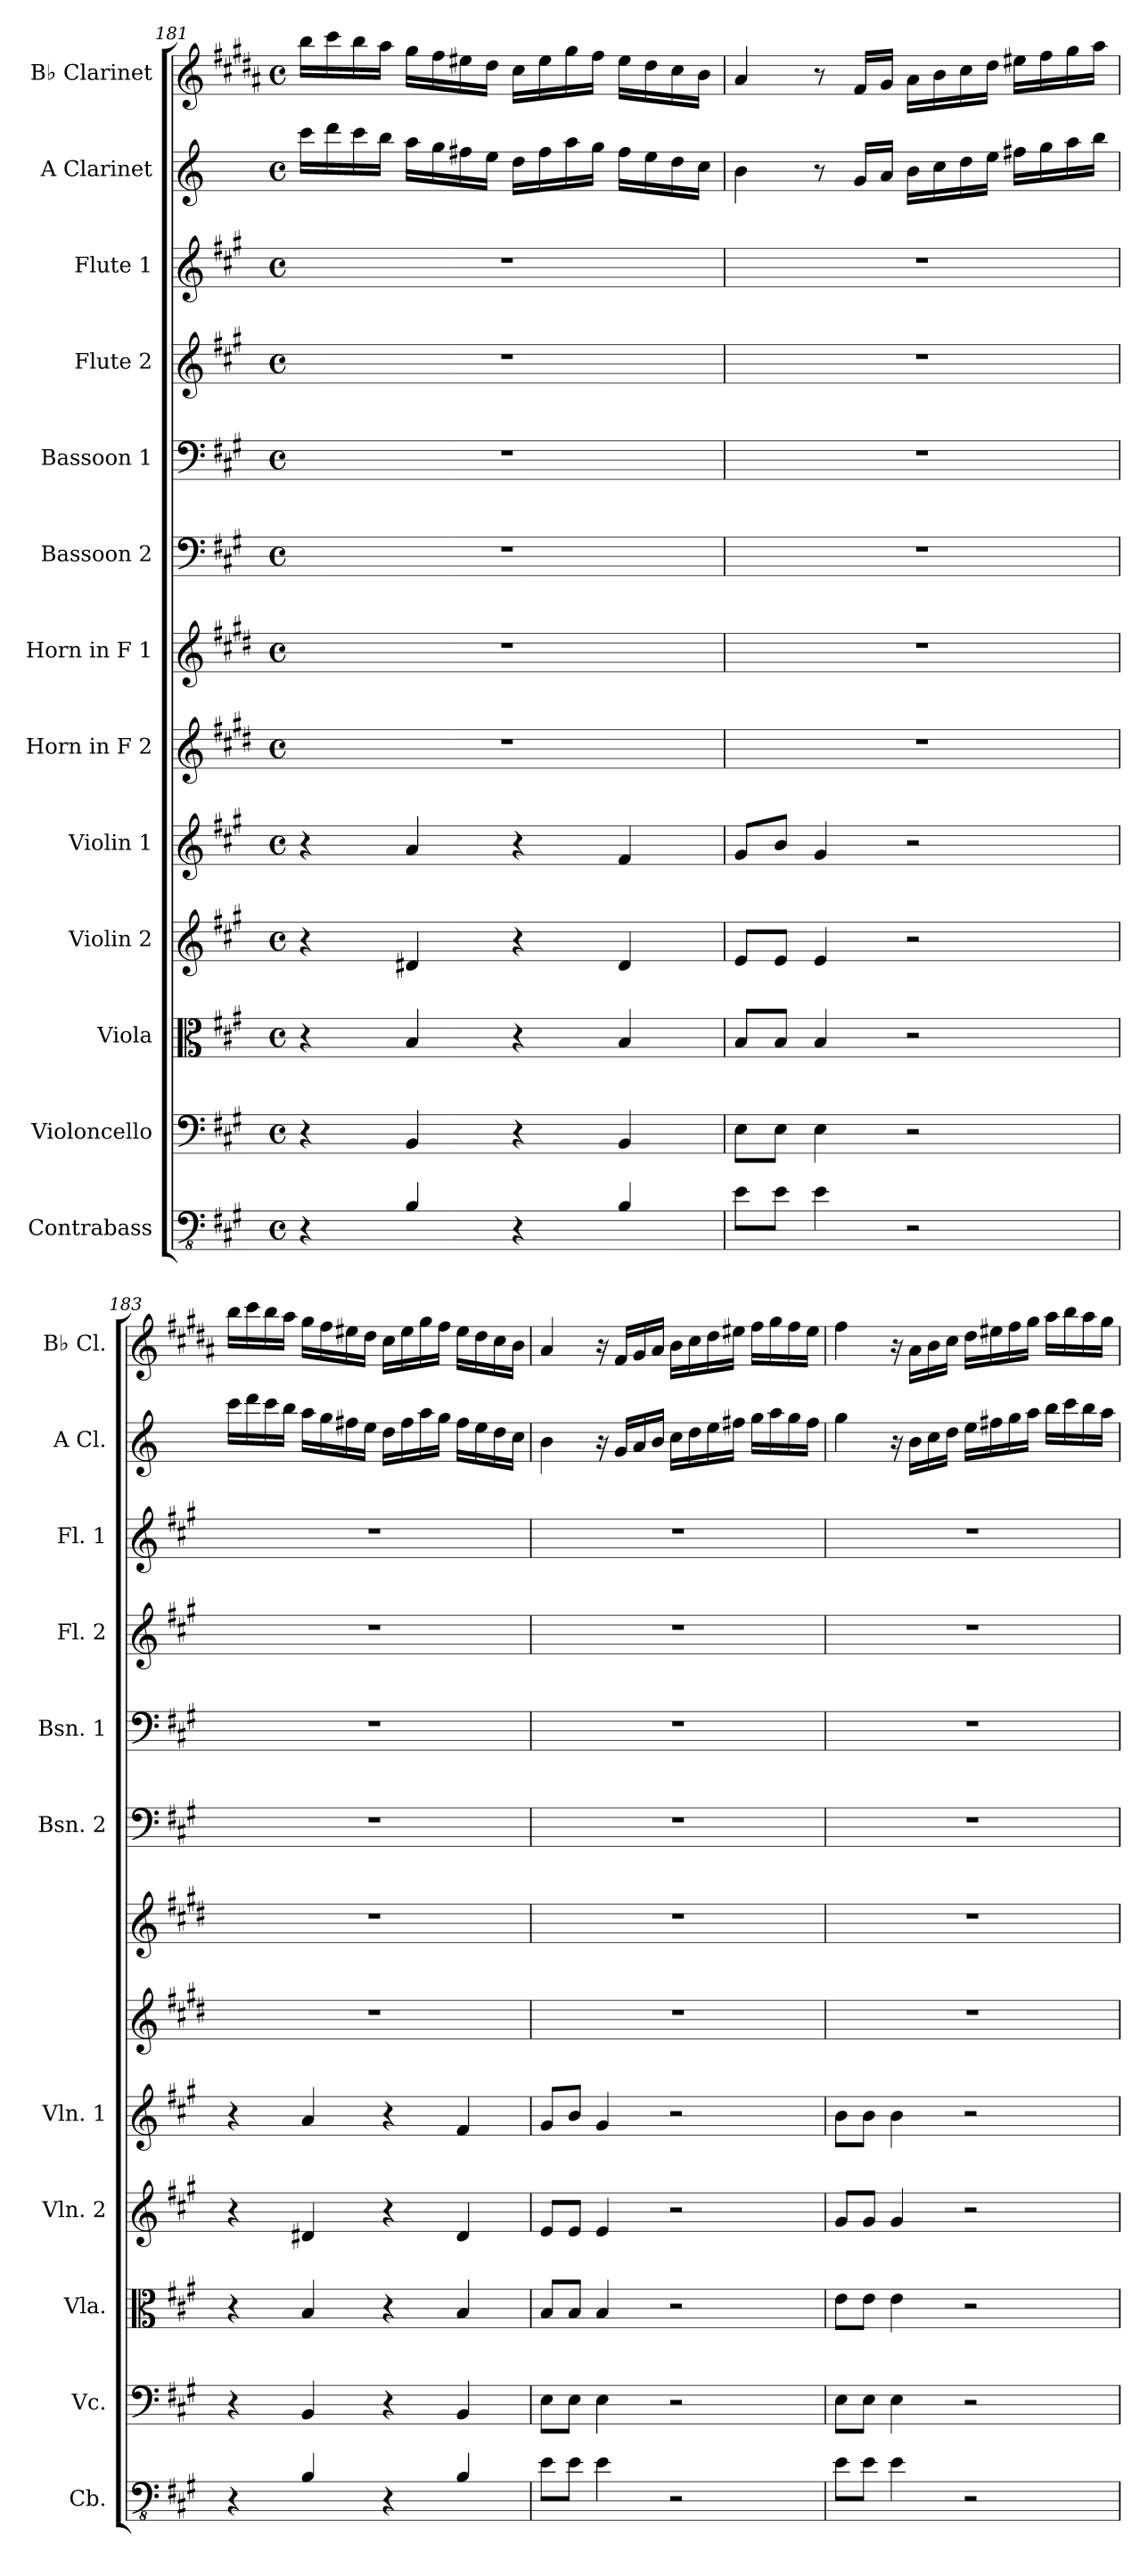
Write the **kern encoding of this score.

**kern	**kern	**kern	**kern	**kern	**kern	**kern	**kern	**kern	**kern	**kern	**kern	**kern
*part13	*part12	*part11	*part10	*part9	*part8	*part7	*part6	*part5	*part4	*part3	*part2	*part1
*staff13	*staff12	*staff11	*staff10	*staff9	*staff8	*staff7	*staff6	*staff5	*staff4	*staff3	*staff2	*staff1
*I"Contrabass	*I"Violoncello	*I"Viola	*I"Violin 2	*I"Violin 1	*I"Horn in F 2	*I"Horn in F 1	*I"Bassoon 2	*I"Bassoon 1	*I"Flute 2	*I"Flute 1	*I"A Clarinet	*I"B♭ Clarinet
*I'Cb.	*I'Vc.	*I'Vla.	*I'Vln. 2	*I'Vln. 1	*	*	*I'Bsn. 2	*I'Bsn. 1	*I'Fl. 2	*I'Fl. 1	*I'A Cl.	*I'B♭ Cl.
*clefFv4	*clefF4	*clefC3	*clefG2	*clefG2	*clefG2	*clefG2	*clefF4	*clefF4	*clefG2	*clefG2	*clefG2	*clefG2
*ITrd7c12	*	*	*	*	*ITrd4c7	*ITrd4c7	*	*	*	*	*ITrd2c3	*ITrd1c2
*k[f#c#g#]	*k[f#c#g#]	*k[f#c#g#]	*k[f#c#g#]	*k[f#c#g#]	*k[f#c#g#]	*k[f#c#g#]	*k[f#c#g#]	*k[f#c#g#]	*k[f#c#g#]	*k[f#c#g#]	*k[f#c#g#]	*k[f#c#g#]
*M4/4	*M4/4	*M4/4	*M4/4	*M4/4	*M4/4	*M4/4	*M4/4	*M4/4	*M4/4	*M4/4	*M4/4	*M4/4
*met(c)	*met(c)	*met(c)	*met(c)	*met(c)	*met(c)	*met(c)	*met(c)	*met(c)	*met(c)	*met(c)	*met(c)	*met(c)
=181	=181	=181	=181	=181	=181	=181	=181	=181	=181	=181	=181	=181
4r	4r	4r	4r	4r	1r	1r	1r	1r	1r	1r	16aa\LL	16aa\LL
.	.	.	.	.	.	.	.	.	.	.	16bb\	16bb\
.	.	.	.	.	.	.	.	.	.	.	16aa\	16aa\
.	.	.	.	.	.	.	.	.	.	.	16gg#\JJ	16gg#\JJ
4BBB/	4BB/	4B/	4d#X/	4a/	.	.	.	.	.	.	16ff#\LL	16ff#\LL
.	.	.	.	.	.	.	.	.	.	.	16ee\	16ee\
.	.	.	.	.	.	.	.	.	.	.	16dd#X\	16dd#X\
.	.	.	.	.	.	.	.	.	.	.	16cc#\JJ	16cc#\JJ
4r	4r	4r	4r	4r	.	.	.	.	.	.	16b\LL	16b\LL
.	.	.	.	.	.	.	.	.	.	.	16dd#\	16dd#\
.	.	.	.	.	.	.	.	.	.	.	16ff#\	16ff#\
.	.	.	.	.	.	.	.	.	.	.	16ee\JJ	16ee\JJ
4BBB/	4BB/	4B/	4d#/	4f#/	.	.	.	.	.	.	16dd#\LL	16dd#\LL
.	.	.	.	.	.	.	.	.	.	.	16cc#\	16cc#\
.	.	.	.	.	.	.	.	.	.	.	16b\	16b\
.	.	.	.	.	.	.	.	.	.	.	16a\JJ	16a\JJ
!!LO:PB:g=z
=182	=182	=182	=182	=182	=182	=182	=182	=182	=182	=182	=182	=182
8EE\L	8E\L	8B/L	8e/L	8g#/L	1r	1r	1r	1r	1r	1r	4g#\	4g#/
8EE\J	8E\J	8B/J	8e/J	8b/J	.	.	.	.	.	.	.	.
4EE\	4E\	4B/	4e/	4g#/	.	.	.	.	.	.	8r	8r
.	.	.	.	.	.	.	.	.	.	.	16e/LL	16e/LL
.	.	.	.	.	.	.	.	.	.	.	16f#/JJ	16f#/JJ
2r	2r	2r	2r	2r	.	.	.	.	.	.	16g#\LL	16g#\LL
.	.	.	.	.	.	.	.	.	.	.	16a\	16a\
.	.	.	.	.	.	.	.	.	.	.	16b\	16b\
.	.	.	.	.	.	.	.	.	.	.	16cc#\JJ	16cc#\JJ
.	.	.	.	.	.	.	.	.	.	.	16dd#X\LL	16dd#X\LL
.	.	.	.	.	.	.	.	.	.	.	16ee\	16ee\
.	.	.	.	.	.	.	.	.	.	.	16ff#\	16ff#\
.	.	.	.	.	.	.	.	.	.	.	16gg#\JJ	16gg#\JJ
=183	=183	=183	=183	=183	=183	=183	=183	=183	=183	=183	=183	=183
4r	4r	4r	4r	4r	1r	1r	1r	1r	1r	1r	16aa\LL	16aa\LL
.	.	.	.	.	.	.	.	.	.	.	16bb\	16bb\
.	.	.	.	.	.	.	.	.	.	.	16aa\	16aa\
.	.	.	.	.	.	.	.	.	.	.	16gg#\JJ	16gg#\JJ
4BBB/	4BB/	4B/	4d#X/	4a/	.	.	.	.	.	.	16ff#\LL	16ff#\LL
.	.	.	.	.	.	.	.	.	.	.	16ee\	16ee\
.	.	.	.	.	.	.	.	.	.	.	16dd#X\	16dd#X\
.	.	.	.	.	.	.	.	.	.	.	16cc#\JJ	16cc#\JJ
4r	4r	4r	4r	4r	.	.	.	.	.	.	16b\LL	16b\LL
.	.	.	.	.	.	.	.	.	.	.	16dd#\	16dd#\
.	.	.	.	.	.	.	.	.	.	.	16ff#\	16ff#\
.	.	.	.	.	.	.	.	.	.	.	16ee\JJ	16ee\JJ
4BBB/	4BB/	4B/	4d#/	4f#/	.	.	.	.	.	.	16dd#\LL	16dd#\LL
.	.	.	.	.	.	.	.	.	.	.	16cc#\	16cc#\
.	.	.	.	.	.	.	.	.	.	.	16b\	16b\
.	.	.	.	.	.	.	.	.	.	.	16a\JJ	16a\JJ
!!LO:PB:g=z
=184	=184	=184	=184	=184	=184	=184	=184	=184	=184	=184	=184	=184
8EE\L	8E\L	8B/L	8e/L	8g#/L	1r	1r	1r	1r	1r	1r	4g#\	4g#/
8EE\J	8E\J	8B/J	8e/J	8b/J	.	.	.	.	.	.	.	.
4EE\	4E\	4B/	4e/	4g#/	.	.	.	.	.	.	16r	16r
.	.	.	.	.	.	.	.	.	.	.	16e/LL	16e/LL
.	.	.	.	.	.	.	.	.	.	.	16f#/	16f#/
.	.	.	.	.	.	.	.	.	.	.	16g#/JJ	16g#/JJ
2r	2r	2r	2r	2r	.	.	.	.	.	.	16a\LL	16a\LL
.	.	.	.	.	.	.	.	.	.	.	16b\	16b\
.	.	.	.	.	.	.	.	.	.	.	16cc#\	16cc#\
.	.	.	.	.	.	.	.	.	.	.	16dd#X\JJ	16dd#X\JJ
.	.	.	.	.	.	.	.	.	.	.	16ee\LL	16ee\LL
.	.	.	.	.	.	.	.	.	.	.	16ff#\	16ff#\
.	.	.	.	.	.	.	.	.	.	.	16ee\	16ee\
.	.	.	.	.	.	.	.	.	.	.	16dd#\JJ	16dd#\JJ
=185	=185	=185	=185	=185	=185	=185	=185	=185	=185	=185	=185	=185
8EE\L	8E\L	8e\L	8g#/L	8b\L	1r	1r	1r	1r	1r	1r	4ee\	4ee\
8EE\J	8E\J	8e\J	8g#/J	8b\J	.	.	.	.	.	.	.	.
4EE\	4E\	4e\	4g#/	4b\	.	.	.	.	.	.	16r	16r
.	.	.	.	.	.	.	.	.	.	.	16g#\LL	16g#\LL
.	.	.	.	.	.	.	.	.	.	.	16a\	16a\
.	.	.	.	.	.	.	.	.	.	.	16b\JJ	16b\JJ
2r	2r	2r	2r	2r	.	.	.	.	.	.	16cc#\LL	16cc#\LL
.	.	.	.	.	.	.	.	.	.	.	16dd#X\	16dd#X\
.	.	.	.	.	.	.	.	.	.	.	16ee\	16ee\
.	.	.	.	.	.	.	.	.	.	.	16ff#\JJ	16ff#\JJ
.	.	.	.	.	.	.	.	.	.	.	16gg#\LL	16gg#\LL
.	.	.	.	.	.	.	.	.	.	.	16aa\	16aa\
.	.	.	.	.	.	.	.	.	.	.	16gg#\	16gg#\
.	.	.	.	.	.	.	.	.	.	.	16ff#\JJ	16ff#\JJ
=	=	=	=	=	=	=	=	=	=	=	=	=
*-	*-	*-	*-	*-	*-	*-	*-	*-	*-	*-	*-	*-
